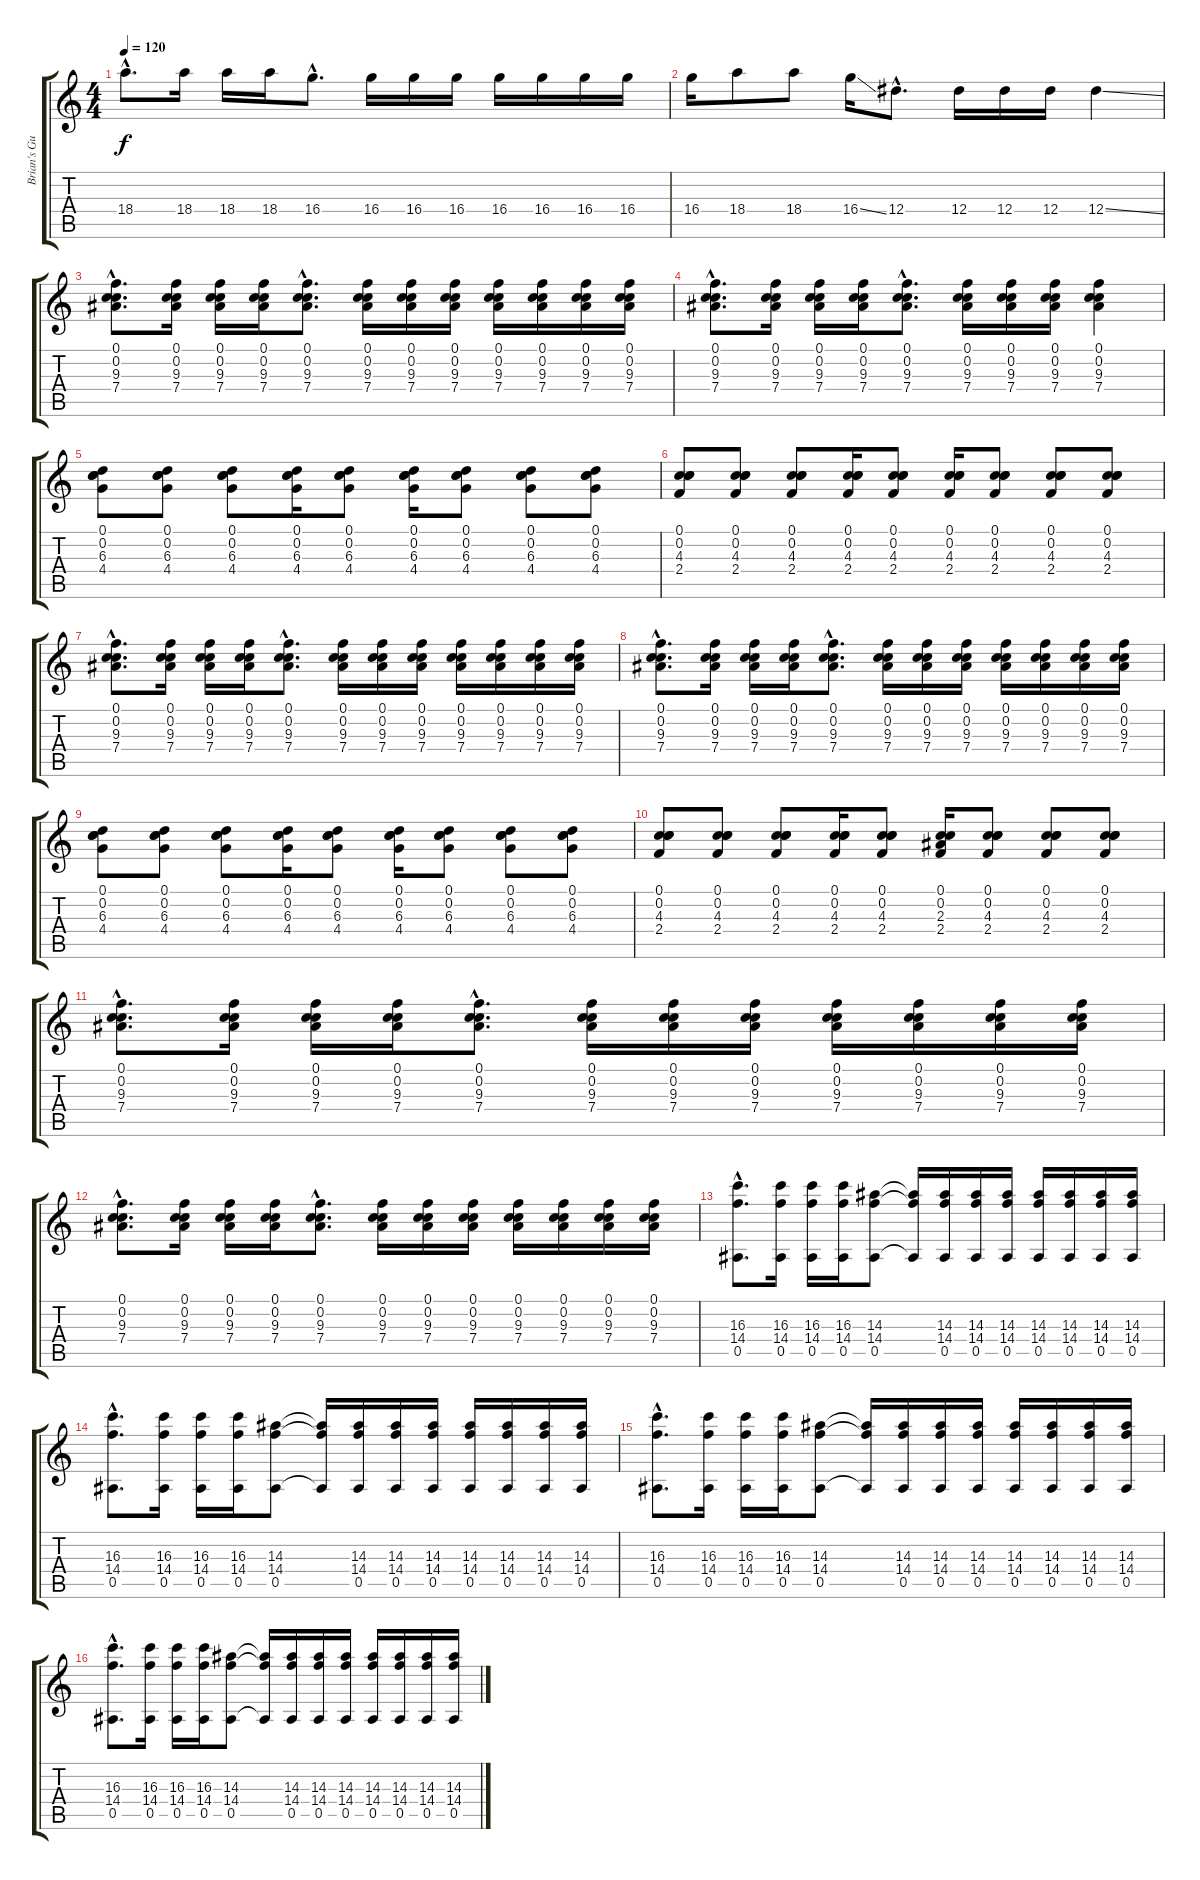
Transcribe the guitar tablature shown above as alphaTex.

\track ("Brian's Guitar" "Brian's Gu") {instrument distortionguitar}
\staff {score tabs}
\tuning (C4 C4 Ab3 Eb3 Bb2 F2) {hide}
\ts (4 4)
\tempo 120
\clef g2
\ks c
18.4{hac}.8{d dy f} 18.4.16 18.4.16 18.4.16 16.4{hac}.8{d} 16.4.16 16.4.16 16.4.16 16.4.16 16.4.16 16.4.16 16.4.16 |
16.4.16 18.4.8 18.4.8 16.4{ss}.16 12.4{hac}.8{d} 12.4.16 12.4.16 12.4.16 12.4{ss}.4 |
(0.1{hac} 0.2{hac} 9.3{hac} 7.4{hac}).8{d} (0.1 0.2 9.3 7.4).16 (0.1 0.2 9.3 7.4).16 (0.1 0.2 9.3 7.4).16 (0.1{hac} 0.2{hac} 9.3{hac} 7.4{hac}).8{d} (0.1 0.2 9.3 7.4).16 (0.1 0.2 9.3 7.4).16 (0.1 0.2 9.3 7.4).16 (0.1 0.2 9.3 7.4).16 (0.1 0.2 9.3 7.4).16 (0.1 0.2 9.3 7.4).16 (0.1 0.2 9.3 7.4).16 |
(0.1{hac} 0.2{hac} 9.3{hac} 7.4{hac}).8{d} (0.1 0.2 9.3 7.4).16 (0.1 0.2 9.3 7.4).16 (0.1 0.2 9.3 7.4).16 (0.1{hac} 0.2{hac} 9.3{hac} 7.4{hac}).8{d} (0.1 0.2 9.3 7.4).16 (0.1 0.2 9.3 7.4).16 (0.1 0.2 9.3 7.4).16 (0.1 0.2 9.3 7.4).4 |
(0.1 0.2 6.3 4.4).8 (0.1 0.2 6.3 4.4).8 (0.1 0.2 6.3 4.4).8 (0.1 0.2 6.3 4.4).16 (0.1 0.2 6.3 4.4).8 (0.1 0.2 6.3 4.4).16 (0.1 0.2 6.3 4.4).8 (0.1 0.2 6.3 4.4).8 (0.1 0.2 6.3 4.4).8 |
(0.1 0.2 4.3 2.4).8 (0.1 0.2 4.3 2.4).8 (0.1 0.2 4.3 2.4).8 (0.1 0.2 4.3 2.4).16 (0.1 0.2 4.3 2.4).8 (0.1 0.2 4.3 2.4).16 (0.1 0.2 4.3 2.4).8 (0.1 0.2 4.3 2.4).8 (0.1 0.2 4.3 2.4).8 |
(0.1{hac} 0.2{hac} 9.3{hac} 7.4{hac}).8{d} (0.1 0.2 9.3 7.4).16 (0.1 0.2 9.3 7.4).16 (0.1 0.2 9.3 7.4).16 (0.1{hac} 0.2{hac} 9.3{hac} 7.4{hac}).8{d} (0.1 0.2 9.3 7.4).16 (0.1 0.2 9.3 7.4).16 (0.1 0.2 9.3 7.4).16 (0.1 0.2 9.3 7.4).16 (0.1 0.2 9.3 7.4).16 (0.1 0.2 9.3 7.4).16 (0.1 0.2 9.3 7.4).16 |
(0.1{hac} 0.2{hac} 9.3{hac} 7.4{hac}).8{d} (0.1 0.2 9.3 7.4).16 (0.1 0.2 9.3 7.4).16 (0.1 0.2 9.3 7.4).16 (0.1{hac} 0.2{hac} 9.3{hac} 7.4{hac}).8{d} (0.1 0.2 9.3 7.4).16 (0.1 0.2 9.3 7.4).16 (0.1 0.2 9.3 7.4).16 (0.1 0.2 9.3 7.4).16 (0.1 0.2 9.3 7.4).16 (0.1 0.2 9.3 7.4).16 (0.1 0.2 9.3 7.4).16 |
(0.1 0.2 6.3 4.4).8 (0.1 0.2 6.3 4.4).8 (0.1 0.2 6.3 4.4).8 (0.1 0.2 6.3 4.4).16 (0.1 0.2 6.3 4.4).8 (0.1 0.2 6.3 4.4).16 (0.1 0.2 6.3 4.4).8 (0.1 0.2 6.3 4.4).8 (0.1 0.2 6.3 4.4).8 |
(0.1 0.2 4.3 2.4).8 (0.1 0.2 4.3 2.4).8 (0.1 0.2 4.3 2.4).8 (0.1 0.2 4.3 2.4).16 (0.1 0.2 4.3 2.4).8 (0.1 0.2 2.3 2.4).16 (0.1 0.2 4.3 2.4).8 (0.1 0.2 4.3 2.4).8 (0.1 0.2 4.3 2.4).8 |
(0.1{hac} 0.2{hac} 9.3{hac} 7.4{hac}).8{d} (0.1 0.2 9.3 7.4).16 (0.1 0.2 9.3 7.4).16 (0.1 0.2 9.3 7.4).16 (0.1{hac} 0.2{hac} 9.3{hac} 7.4{hac}).8{d} (0.1 0.2 9.3 7.4).16 (0.1 0.2 9.3 7.4).16 (0.1 0.2 9.3 7.4).16 (0.1 0.2 9.3 7.4).16 (0.1 0.2 9.3 7.4).16 (0.1 0.2 9.3 7.4).16 (0.1 0.2 9.3 7.4).16 |
(0.1{hac} 0.2{hac} 9.3{hac} 7.4{hac}).8{d} (0.1 0.2 9.3 7.4).16 (0.1 0.2 9.3 7.4).16 (0.1 0.2 9.3 7.4).16 (0.1{hac} 0.2{hac} 9.3{hac} 7.4{hac}).8{d} (0.1 0.2 9.3 7.4).16 (0.1 0.2 9.3 7.4).16 (0.1 0.2 9.3 7.4).16 (0.1 0.2 9.3 7.4).16 (0.1 0.2 9.3 7.4).16 (0.1 0.2 9.3 7.4).16 (0.1 0.2 9.3 7.4).16 |
(16.3{hac} 14.4{hac} 0.5{hac}).8{d} (16.3 14.4 0.5).16 (16.3 14.4 0.5).16 (16.3 14.4 0.5).16 (14.3 14.4 0.5).8 (14.3{t} 14.4{t} 0.5{t}).16 (14.3 14.4 0.5).16 (14.3 14.4 0.5).16 (14.3 14.4 0.5).16 (14.3 14.4 0.5).16 (14.3 14.4 0.5).16 (14.3 14.4 0.5).16 (14.3 14.4 0.5).16 |
(16.3{hac} 14.4{hac} 0.5{hac}).8{d} (16.3 14.4 0.5).16 (16.3 14.4 0.5).16 (16.3 14.4 0.5).16 (14.3 14.4 0.5).8 (14.3{t} 14.4{t} 0.5{t}).16 (14.3 14.4 0.5).16 (14.3 14.4 0.5).16 (14.3 14.4 0.5).16 (14.3 14.4 0.5).16 (14.3 14.4 0.5).16 (14.3 14.4 0.5).16 (14.3 14.4 0.5).16 |
(16.3{hac} 14.4{hac} 0.5{hac}).8{d} (16.3 14.4 0.5).16 (16.3 14.4 0.5).16 (16.3 14.4 0.5).16 (14.3 14.4 0.5).8 (14.3{t} 14.4{t} 0.5{t}).16 (14.3 14.4 0.5).16 (14.3 14.4 0.5).16 (14.3 14.4 0.5).16 (14.3 14.4 0.5).16 (14.3 14.4 0.5).16 (14.3 14.4 0.5).16 (14.3 14.4 0.5).16 |
(16.3{hac} 14.4{hac} 0.5{hac}).8{d} (16.3 14.4 0.5).16 (16.3 14.4 0.5).16 (16.3 14.4 0.5).16 (14.3 14.4 0.5).8 (14.3{t} 14.4{t} 0.5{t}).16 (14.3 14.4 0.5).16 (14.3 14.4 0.5).16 (14.3 14.4 0.5).16 (14.3 14.4 0.5).16 (14.3 14.4 0.5).16 (14.3 14.4 0.5).16 (14.3 14.4 0.5).16
